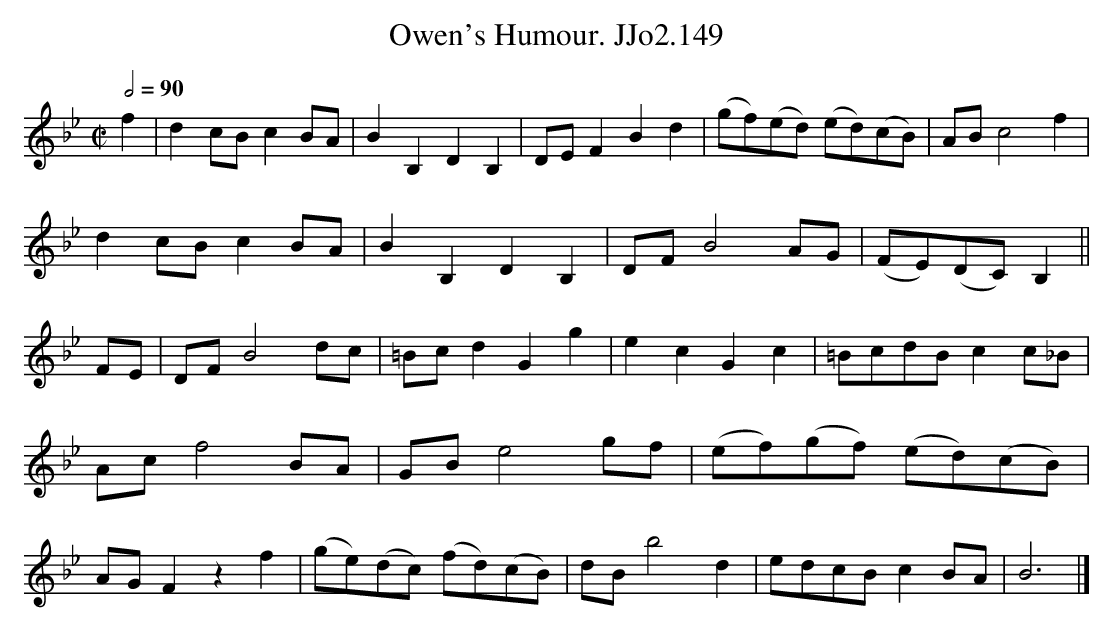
X:1
T:Owen's Humour. JJo2.149
M:C|
L:1/4
Q:1/2=90
K:Bb
f | dc/B/ cB/A/ | BB, DB, | D/E/F Bd | (g/f/)(e/d/) (e/d/)(c/B/) | A/B/ c2 f |
dc/B/ cB/A/ | BB, DB, | D/F/ B2 A/G/ | (F/E/)(D/C/) B, ||
F/E/ |D/F/ B2 d/c/ | =B/c/d Gg | ec Gc | =B/c/d/B/ c c/_B/ |
A/c/ f2 B/A/ | G/B/ e2 g/f/ | (e/f/)(g/f/) (e/d/)(c/B/) |
A/G/F z f | (g/e/)(d/c/) (f/d/)(c/B/) | d/B/ b2 d | e/d/c/B/ cB/A/ | B3 |]
